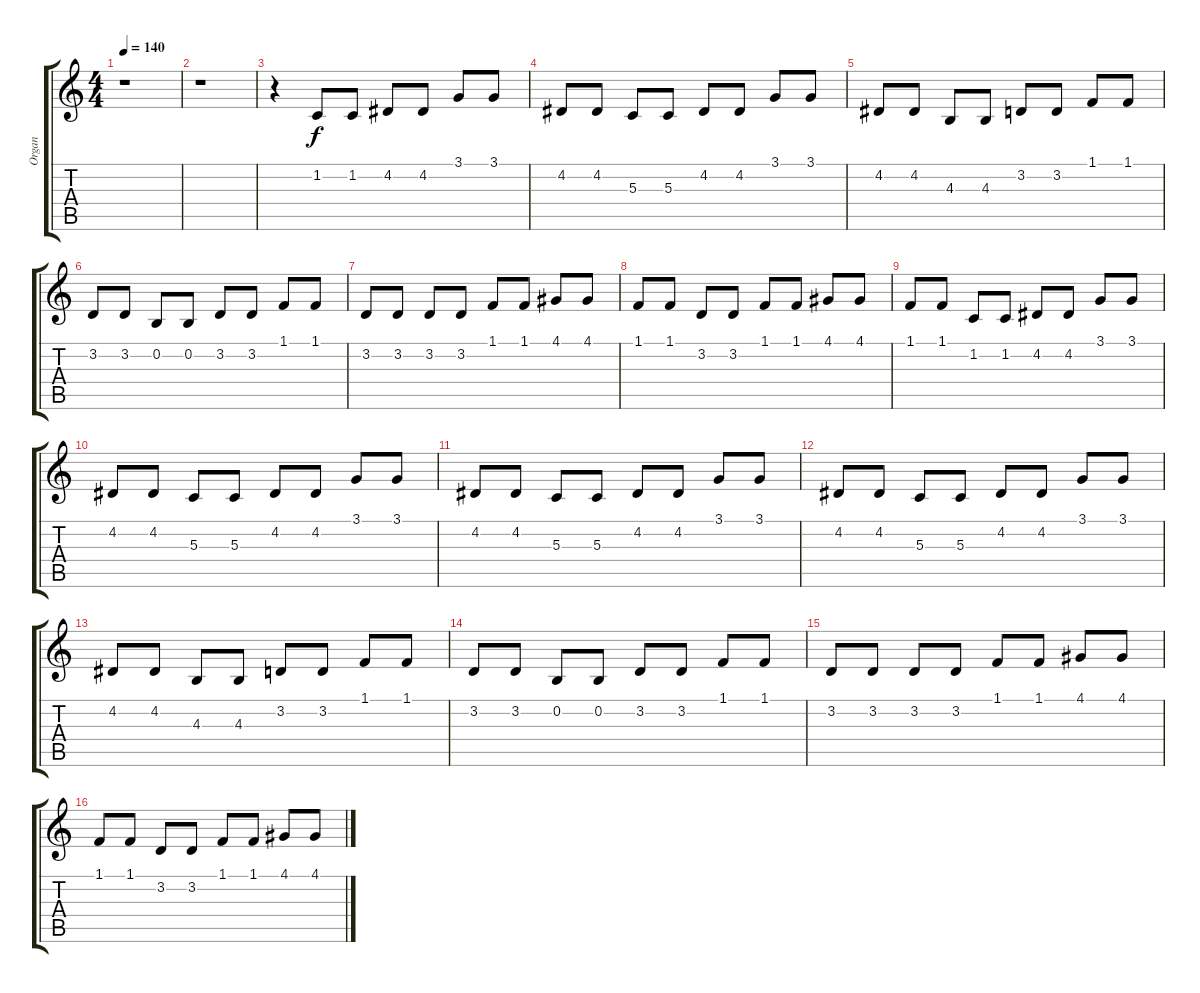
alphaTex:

\track ("Organ" "Organ") {instrument tremolostrings}
\staff {score tabs}
\tuning (E4 B3 G3 D3 A2 E2) {hide}
\ts (4 4)
\tempo 140
\clef g2
\ks c
r.1{dy mf} |
r.1 |
r.4 1.2.8{dy f} 1.2.8 4.2.8 4.2.8 3.1.8 3.1.8 |
4.2.8 4.2.8 5.3.8 5.3.8 4.2.8 4.2.8 3.1.8 3.1.8 |
4.2.8 4.2.8 4.3.8 4.3.8 3.2.8 3.2.8 1.1.8 1.1.8 |
3.2.8 3.2.8 0.2.8 0.2.8 3.2.8 3.2.8 1.1.8 1.1.8 |
3.2.8 3.2.8 3.2.8 3.2.8 1.1.8 1.1.8 4.1.8 4.1.8 |
1.1.8 1.1.8 3.2.8 3.2.8 1.1.8 1.1.8 4.1.8 4.1.8 |
1.1.8 1.1.8 1.2.8 1.2.8 4.2.8 4.2.8 3.1.8 3.1.8 |
4.2.8 4.2.8 5.3.8 5.3.8 4.2.8 4.2.8 3.1.8 3.1.8 |
4.2.8 4.2.8 5.3.8 5.3.8 4.2.8 4.2.8 3.1.8 3.1.8 |
4.2.8 4.2.8 5.3.8 5.3.8 4.2.8 4.2.8 3.1.8 3.1.8 |
4.2.8 4.2.8 4.3.8 4.3.8 3.2.8 3.2.8 1.1.8 1.1.8 |
3.2.8 3.2.8 0.2.8 0.2.8 3.2.8 3.2.8 1.1.8 1.1.8 |
3.2.8 3.2.8 3.2.8 3.2.8 1.1.8 1.1.8 4.1.8 4.1.8 |
1.1.8 1.1.8 3.2.8 3.2.8 1.1.8 1.1.8 4.1.8 4.1.8
